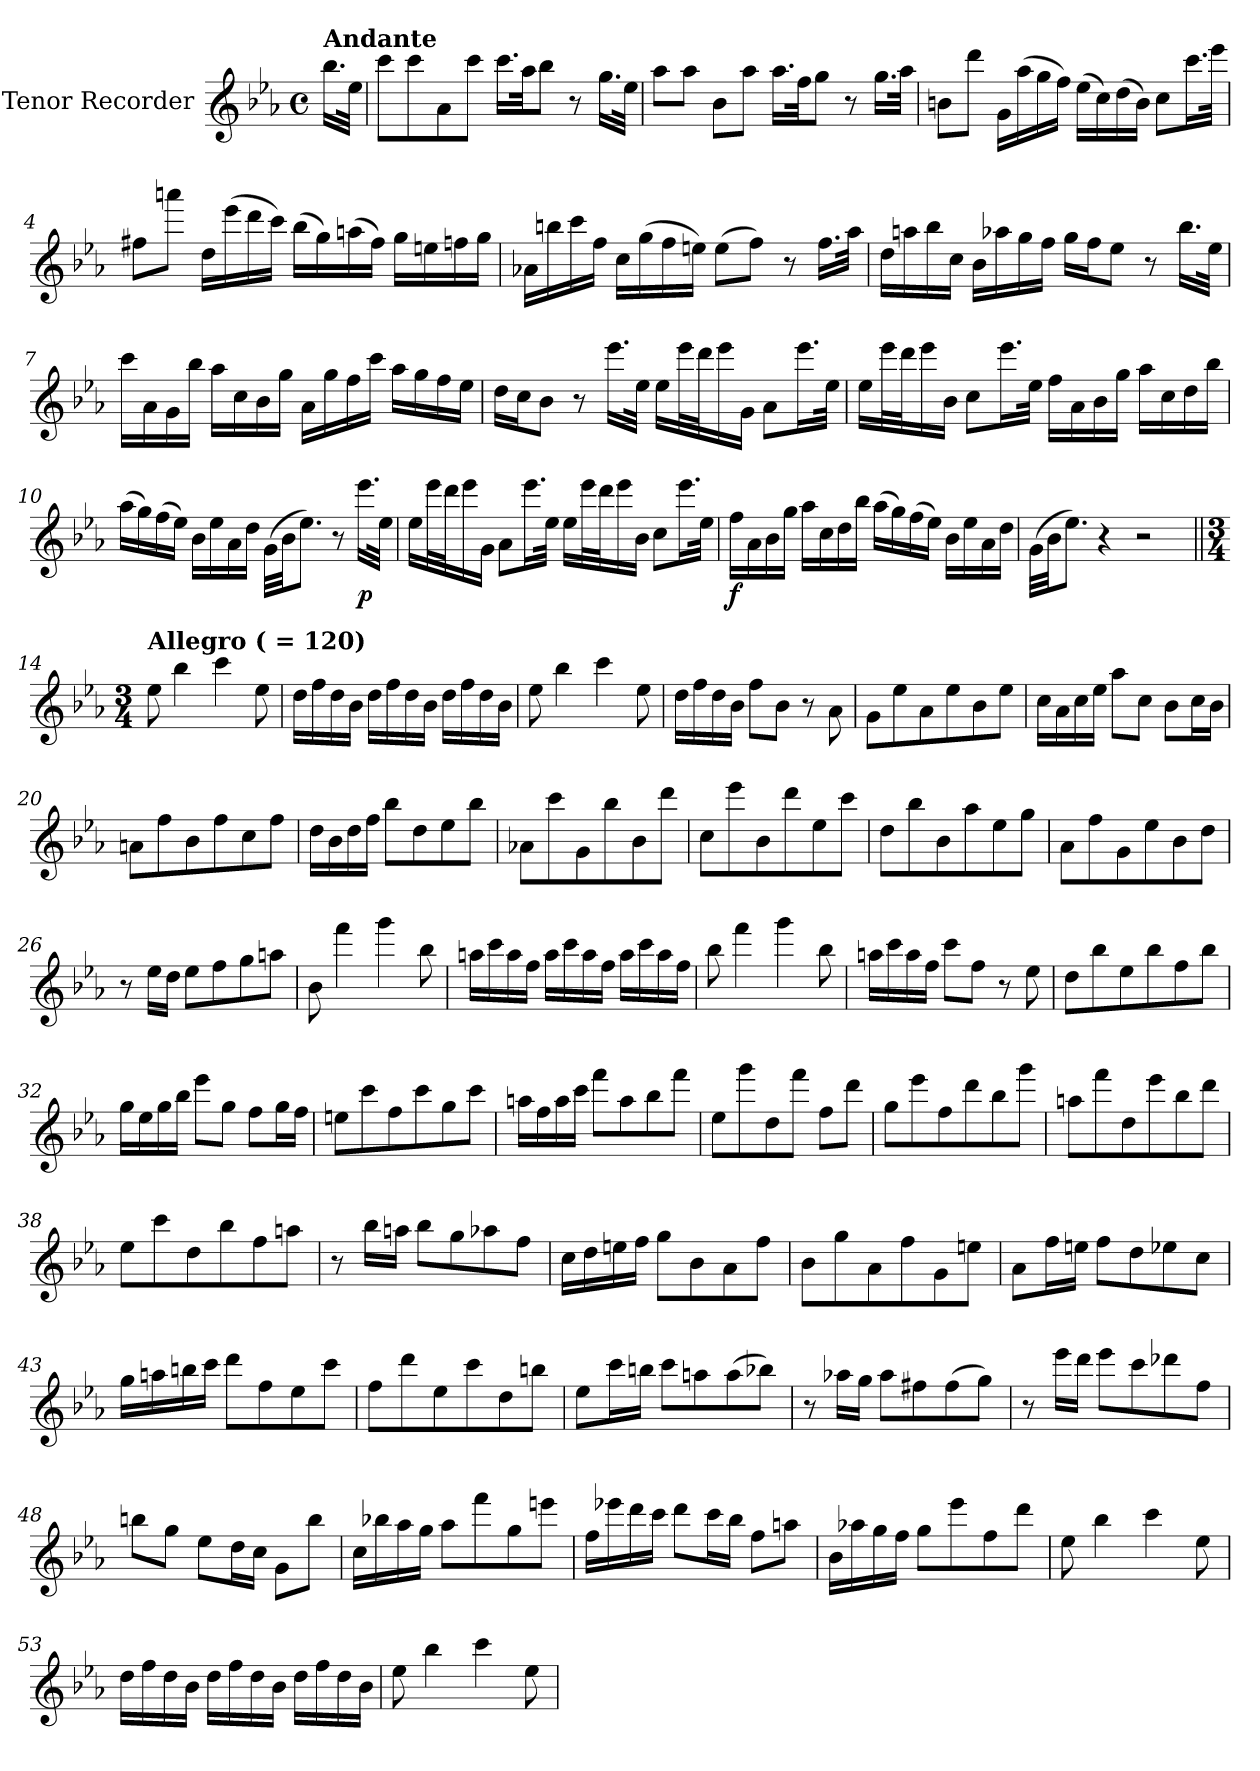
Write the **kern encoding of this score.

**kern	**dynam
*part1	*part1
*staff1	*staff1
*I"Tenor Recorder	*
*I'Rec	*
*clefG2	*
*k[b-e-a-]	*
*M4/4	*
*met(c)	*
=	=
!LO:TX:a:B:t=Andante	!
16.bb-\LL	.
32ee-\JJk	.
=1	=1
8ccc\L	.
8ccc\	.
8a-\	.
8ccc\J	.
16.ccc\LL	.
32aa-\JK	.
8bb-\J	.
8r	.
16.gg\LL	.
32ee-\JJk	.
=2	=2
8aa-\L	.
8aa-\J	.
8b-\L	.
8aa-\J	.
16.aa-\LL	.
32ff\JK	.
8gg\J	.
8r	.
16.gg\LL	.
32aa-\JJk	.
=3	=3
8bn\L	.
8ddd\J	.
16g\LL	.
(>16aa-\	.
16gg\	.
16ff\JJ)	.
(>16ee-\LL	.
16cc\)	.
(>16dd\	.
16b\JJ)	.
8cc\L	.
16.ccc\L	.
32eee-\JJk	.
!!LO:LB:g=z
=4	=4
8ff#X\L	.
8aaan\J	.
16dd\LL	.
(>16eee-\	.
16ddd\	.
16ccc\JJ)	.
(>16bb-\LL	.
16gg\)	.
(>16aan\	.
16ff#\JJ)	.
16gg\LL	.
16een\	.
16ffn\	.
16gg\JJ	.
=5	=5
16a-X\LL	.
16bbn\	.
16ccc\	.
16ff\JJ	.
16cc\LL	.
(>16gg\	.
16ff\	.
16een\JJ)	.
(>8ee\L	.
8ff\J)	.
8r	.
16.ff\LL	.
32aa-\JJk	.
!!LO:LB:g=z
=6	=6
16dd\LL	.
16aan\	.
16bb-\	.
16cc\JJ	.
16b-\LL	.
16aa-X\	.
16gg\	.
16ff\JJ	.
16gg\LL	.
16ff\J	.
8ee-\J	.
8r	.
16.bb-\LL	.
32ee-\JJk	.
=7	=7
16ccc\LL	.
16a-\	.
16g\	.
16bb-\JJ	.
16aa-\LL	.
16cc\	.
16b-\	.
16gg\JJ	.
16a-\LL	.
16gg\	.
16ff\	.
16ccc\JJ	.
16aa-\LL	.
16gg\	.
16ff\	.
16ee-\JJ	.
!!LO:LB:g=z
=8	=8
16dd\LL	.
16cc\J	.
8b-\J	.
8r	.
16.eee-\LL	.
32ee-\JJk	.
16ee-\LL	.
32eee-\L	.
32ddd\J	.
16eee-\	.
16g\JJ	.
8a-\L	.
16.eee-\L	.
32ee-\JJk	.
=9	=9
16ee-\LL	.
32eee-\L	.
32ddd\J	.
16eee-\	.
16b-\JJ	.
8cc\L	.
16.eee-\L	.
32ee-\JJk	.
16ff\LL	.
16a-\	.
16b-\	.
16gg\JJ	.
16aa-\LL	.
16cc\	.
16dd\	.
16bb-\JJ	.
!!LO:LB:g=z
=10	=10
(>16aa-\LL	.
16gg\)	.
(>16ff\	.
16ee-\JJ)	.
16b-\LL	.
16ee-\	.
16a-\	.
16dd\JJ	.
(>32g\LLL	.
32b-\JJ	.
8.ee-\J)	.
8r	.
!	!LO:DY:b
16.eee-\LL	p
32ee-\JJk	.
=11	=11
16ee-\LL	.
32eee-\L	.
32ddd\J	.
16eee-\	.
16g\JJ	.
8a-\L	.
16.eee-\L	.
32ee-\JJk	.
16ee-\LL	.
32eee-\L	.
32ddd\J	.
16eee-\	.
16b-\JJ	.
8cc\L	.
16.eee-\L	.
32ee-\JJk	.
!!LO:LB:g=z
=12	=12
!	!LO:DY:b
16ff\LL	f
16a-\	.
16b-\	.
16gg\JJ	.
16aa-\LL	.
16cc\	.
16dd\	.
16bb-\JJ	.
(>16aa-\LL	.
16gg\)	.
(>16ff\	.
16ee-\JJ)	.
16b-\LL	.
16ee-\	.
16a-\	.
16dd\JJ	.
=13	=13
(>32g\LLL	.
32b-\JJ	.
8.ee-\J)	.
4r	.
2r	.
!!LO:LB:g=z
=14||	=14||
*M3/4	*
!LO:TX:a:B:t=Allegro ( = 120)	!
8ee-\	.
4bb-\	.
4ccc\	.
8ee-\	.
=15	=15
16dd\LL	.
16ff\	.
16dd\	.
16b-\JJ	.
16dd\LL	.
16ff\	.
16dd\	.
16b-\JJ	.
16dd\LL	.
16ff\	.
16dd\	.
16b-\JJ	.
=16	=16
8ee-\	.
4bb-\	.
4ccc\	.
8ee-\	.
=17	=17
16dd\LL	.
16ff\	.
16dd\	.
16b-\JJ	.
8ff\L	.
8b-\J	.
8r	.
8a-\	.
=18	=18
8g\L	.
8ee-\	.
8a-\	.
8ee-\	.
8b-\	.
8ee-\J	.
=19	=19
16cc\LL	.
16a-\	.
16cc\	.
16ee-\JJ	.
8aa-\L	.
8cc\J	.
8b-\L	.
16cc\L	.
16b-\JJ	.
!!LO:LB:g=z
=20	=20
8an\L	.
8ff\	.
8b-\	.
8ff\	.
8cc\	.
8ff\J	.
=21	=21
16dd\LL	.
16b-\	.
16dd\	.
16ff\JJ	.
8bb-\L	.
8dd\	.
8ee-\	.
8bb-\J	.
=22	=22
8a-X\L	.
8ccc\	.
8g\	.
8bb-\	.
8b-\	.
8ddd\J	.
=23	=23
8cc\L	.
8eee-\	.
8b-\	.
8ddd\	.
8ee-\	.
8ccc\J	.
=24	=24
8dd\L	.
8bb-\	.
8b-\	.
8aa-\	.
8ee-\	.
8gg\J	.
=25	=25
8a-\L	.
8ff\	.
8g\	.
8ee-\	.
8b-\	.
8dd\J	.
!!LO:LB:g=z
=26	=26
8r	.
16ee-\LL	.
16dd\JJ	.
8ee-\L	.
8ff\	.
8gg\	.
8aan\J	.
=27	=27
8b-\	.
4fff\	.
4ggg\	.
8bb-\	.
=28	=28
16aan\LL	.
16ccc\	.
16aa\	.
16ff\JJ	.
16aa\LL	.
16ccc\	.
16aa\	.
16ff\JJ	.
16aa\LL	.
16ccc\	.
16aa\	.
16ff\JJ	.
=29	=29
8bb-\	.
4fff\	.
4ggg\	.
8bb-\	.
=30	=30
16aan\LL	.
16ccc\	.
16aa\	.
16ff\JJ	.
8ccc\L	.
8ff\J	.
8r	.
8ee-\	.
!!LO:LB:g=z
=31	=31
8dd\L	.
8bb-\	.
8ee-\	.
8bb-\	.
8ff\	.
8bb-\J	.
=32	=32
16gg\LL	.
16ee-\	.
16gg\	.
16bb-\JJ	.
8eee-\L	.
8gg\J	.
8ff\L	.
16gg\L	.
16ff\JJ	.
=33	=33
8een\L	.
8ccc\	.
8ff\	.
8ccc\	.
8gg\	.
8ccc\J	.
=34	=34
16aan\LL	.
16ff\	.
16aa\	.
16ccc\JJ	.
8fff\L	.
8aa\	.
8bb-\	.
8fff\J	.
=35	=35
8ee-\L	.
8ggg\	.
8dd\	.
8fff\J	.
8ff\L	.
8ddd\J	.
=36	=36
8gg\L	.
8eee-\	.
8ff\	.
8ddd\	.
8bb-\	.
8ggg\J	.
!!LO:LB:g=z
=37	=37
8aan\L	.
8fff\	.
8dd\	.
8eee-\	.
8bb-\	.
8ddd\J	.
=38	=38
8ee-\L	.
8ccc\	.
8dd\	.
8bb-\	.
8ff\	.
8aan\J	.
=39	=39
8r	.
16bb-\LL	.
16aan\JJ	.
8bb-\L	.
8gg\	.
8aa-X\	.
8ff\J	.
=40	=40
16cc\LL	.
16dd\	.
16een\	.
16ff\JJ	.
8gg\L	.
8b-\	.
8a-\	.
8ff\J	.
=41	=41
8b-\L	.
8gg\	.
8a-\	.
8ff\	.
8g\	.
8een\J	.
!!LO:PB:g=z
=42	=42
8a-\L	.
16ff\L	.
16een\JJ	.
8ff\L	.
8dd\	.
8ee-X\	.
8cc\J	.
=43	=43
16gg\LL	.
16aan\	.
16bbn\	.
16ccc\JJ	.
8ddd\L	.
8ff\	.
8ee-\	.
8ccc\J	.
=44	=44
8ff\L	.
8ddd\	.
8ee-\	.
8ccc\	.
8dd\	.
8bbn\J	.
=45	=45
8ee-\L	.
16ccc\L	.
16bbn\JJ	.
8ccc\L	.
8aan\	.
(>8aa\	.
8bb-X\J)	.
=46	=46
8r	.
16aa-X\LL	.
16gg\JJ	.
8aa-\L	.
8ff#X\	.
(>8ff#\	.
8gg\J)	.
!!LO:LB:g=z
=47	=47
8r	.
16eee-\LL	.
16ddd\JJ	.
8eee-\L	.
8ccc\	.
8ddd-X\	.
8ff\J	.
=48	=48
8bbn\L	.
8gg\J	.
8ee-\L	.
16dd\L	.
16cc\JJ	.
8g\L	.
8bb\J	.
=49	=49
16cc\LL	.
16bb-X\	.
16aa-\	.
16gg\JJ	.
8aa-\L	.
8fff\	.
8gg\	.
8eeen\J	.
=50	=50
16ff\LL	.
16eee-X\	.
16ddd\	.
16ccc\JJ	.
8ddd\L	.
16ccc\L	.
16bb-\JJ	.
8ff\L	.
8aan\J	.
!!LO:LB:g=z
=51	=51
16b-\LL	.
16aa-X\	.
16gg\	.
16ff\JJ	.
8gg\L	.
8eee-\	.
8ff\	.
8ddd\J	.
=52	=52
8ee-\	.
4bb-\	.
4ccc\	.
8ee-\	.
=53	=53
16dd\LL	.
16ff\	.
16dd\	.
16b-\JJ	.
16dd\LL	.
16ff\	.
16dd\	.
16b-\JJ	.
16dd\LL	.
16ff\	.
16dd\	.
16b-\JJ	.
=54	=54
8ee-\	.
4bb-\	.
4ccc\	.
8ee-\	.
=	=
*-	*-
